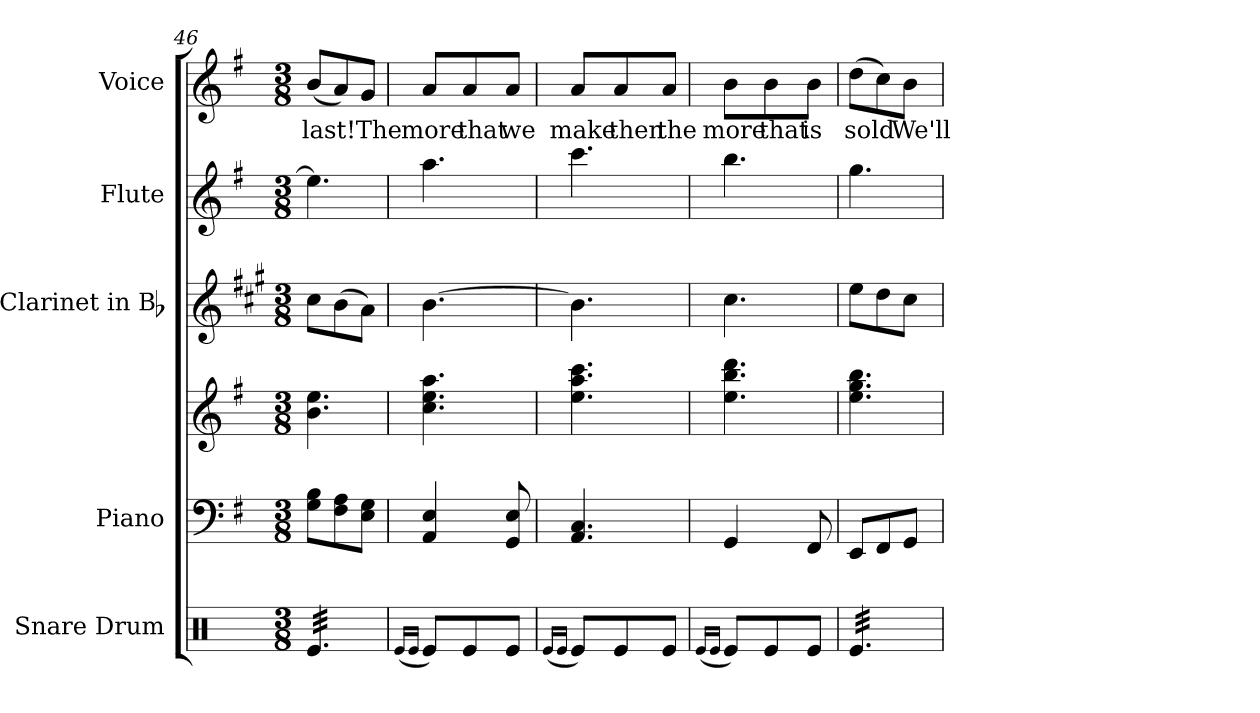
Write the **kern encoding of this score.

**kern	**kern	**kern	**kern	**kern	**kern	**text
*part5	*part4	*part4	*part3	*part2	*part1	*part1
*staff6	*staff5	*staff4	*staff3	*staff2	*staff1	*staff1
*I"Snare Drum	*I"Piano	*	*I"Clarinet in Bb	*I"Flute	*I"Voice	*
*I'S. D.	*I'Pno.	*	*I'Cl.	*I'Fl.	*I'Voice	*
*clefX	*clefF4	*clefG2	*clefG2	*clefG2	*clefG2	*
*	*	*	*ITrd1c2	*	*	*
*k[]	*k[f#]	*k[f#]	*k[f#]	*k[f#]	*k[f#]	*
*C:	*G:	*G:	*G:	*G:	*G:	*
*M3/8	*M3/8	*M3/8	*M3/8	*M3/8	*M3/8	*
=46	=46	=46	=46	=46	=46	=46
!	!	!	!	!	!	!LO:LY:b:color=#000000
*tremolo	*	*	*	*	*	*
32Rei/LLL	8Gi\ 8BiL	4.bi\ 4.eei	8bi\L	4.eei\]	(8bi/L	last!
32Rei/	.	.	.	.	.	.
32Rei/	.	.	.	.	.	.
32Rei/	.	.	.	.	.	.
32Rei/	8F#i\ 8Ai	.	(8ai\	.	8ai/)	.
32Rei/	.	.	.	.	.	.
32Rei/	.	.	.	.	.	.
32Rei/	.	.	.	.	.	.
!	!	!	!	!	!	!LO:LY:b:color=#000000
32Rei/	8Ei\ 8GiJ	.	8gi\J)	.	8gi/J	The
32Rei/	.	.	.	.	.	.
32Rei/	.	.	.	.	.	.
32Rei/JJJ	.	.	.	.	.	.
*Xtremolo	*	*	*	*	*	*
!!LO:LB:g=z
=47	=47	=47	=47	=47	=47	=47
(16qRei/LL	.	.	.	.	.	.
16qRei/JJ	.	.	.	.	.	.
!	!	!	!	!	!	!LO:LY:b:color=#000000
8Rei/L)	4AAi/ 4Ei	4.cci\ 4.eei 4.aai	[4.ai\	4.aai\	8ai/L	more
!	!	!	!	!	!	!LO:LY:b:color=#000000
8Rei/	.	.	.	.	8ai/	that
!	!	!	!	!	!	!LO:LY:b:color=#000000
8Rei/J	8GGi/ 8Ei	.	.	.	8ai/J	we
=48	=48	=48	=48	=48	=48	=48
(16qRei/LL	.	.	.	.	.	.
16qRei/JJ	.	.	.	.	.	.
!	!	!	!	!	!	!LO:LY:b:color=#000000
8Rei/L)	4.AAi/ 4.Ci	4.eei\ 4.aai 4.ccci	4.ai\]	4.ccci\	8ai/L	make
!	!	!	!	!	!	!LO:LY:b:color=#000000
8Rei/	.	.	.	.	8ai/	then
!	!	!	!	!	!	!LO:LY:b:color=#000000
8Rei/J	.	.	.	.	8ai/J	the
=49	=49	=49	=49	=49	=49	=49
(16qRei/LL	.	.	.	.	.	.
16qRei/JJ	.	.	.	.	.	.
!	!	!	!	!	!	!LO:LY:b:color=#000000
8Rei/L)	4GGi/	4.eei\ 4.bbi 4.dddi	4.bi\	4.bbi\	8bi\L	more
!	!	!	!	!	!	!LO:LY:b:color=#000000
8Rei/	.	.	.	.	8bi\	that
!	!	!	!	!	!	!LO:LY:b:color=#000000
8Rei/J	8FF#i/	.	.	.	8bi\J	is
=50	=50	=50	=50	=50	=50	=50
!	!	!	!	!	!	!LO:LY:b:color=#000000
*tremolo	*	*	*	*	*	*
32Rei/LLL	8EEi/L	4.eei\ 4.ggi 4.bbi	8ddi\L	4.ggi\	(8ddi\L	sold
32Rei/	.	.	.	.	.	.
32Rei/	.	.	.	.	.	.
32Rei/	.	.	.	.	.	.
32Rei/	8FF#i/	.	8cci\	.	8cci\)	.
32Rei/	.	.	.	.	.	.
32Rei/	.	.	.	.	.	.
32Rei/	.	.	.	.	.	.
!	!	!	!	!	!	!LO:LY:b:color=#000000
32Rei/	8GGi/J	.	8bi\J	.	8bi\J	We'll
32Rei/	.	.	.	.	.	.
32Rei/	.	.	.	.	.	.
32Rei/JJJ	.	.	.	.	.	.
*Xtremolo	*	*	*	*	*	*
=	=	=	=	=	=	=
*-	*-	*-	*-	*-	*-	*-
